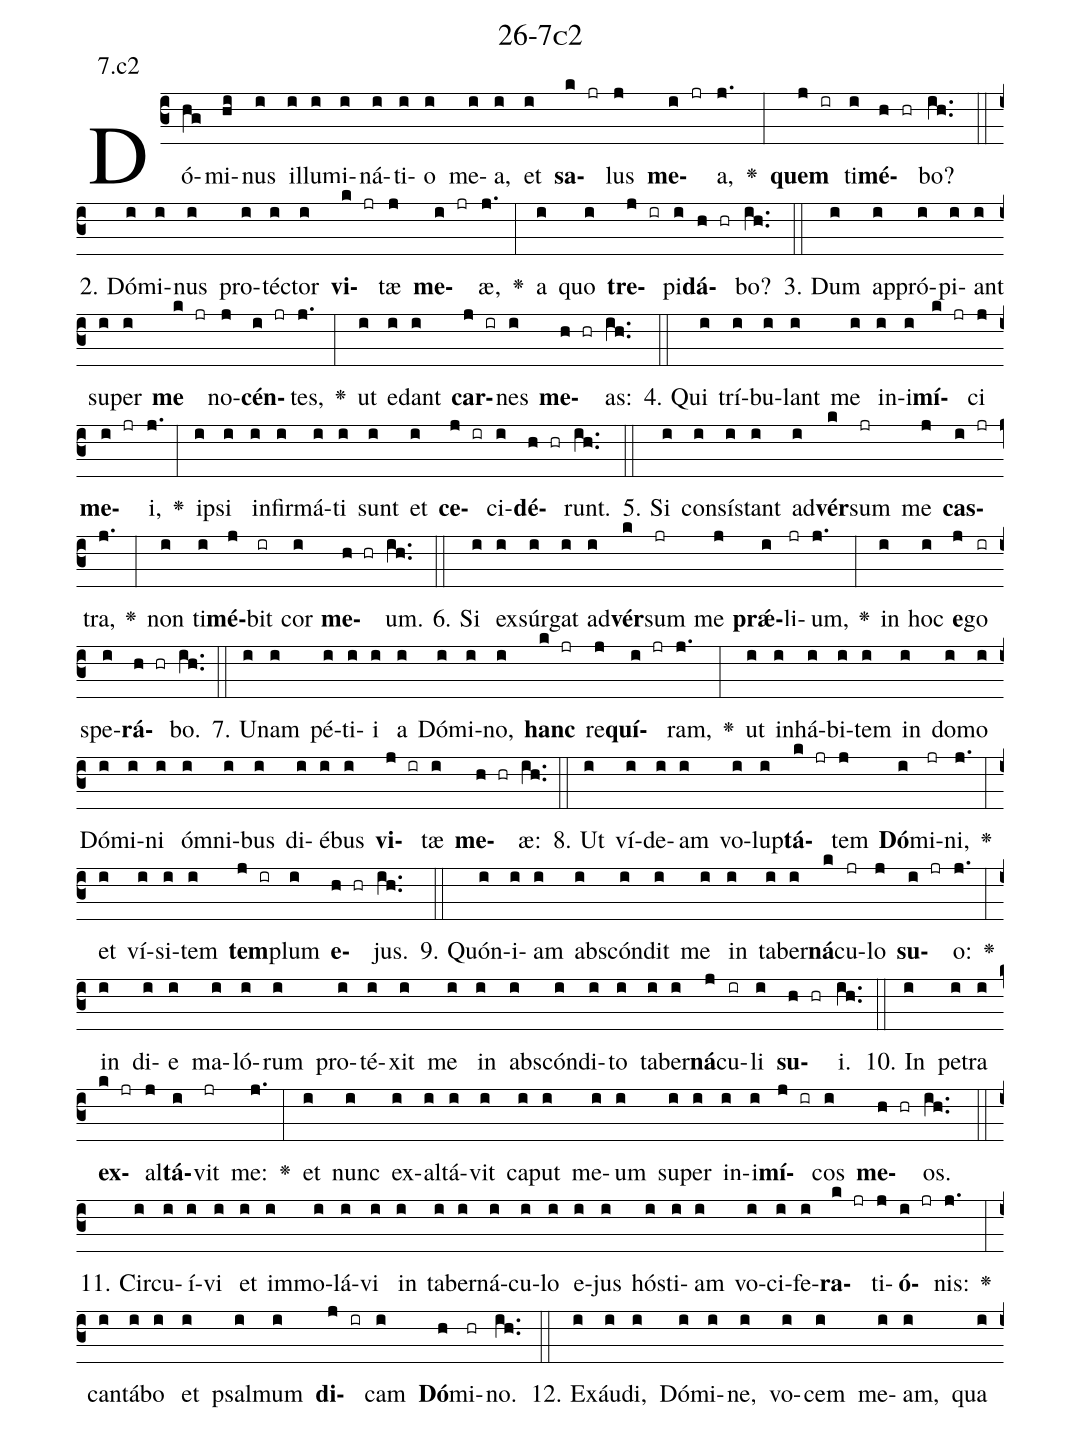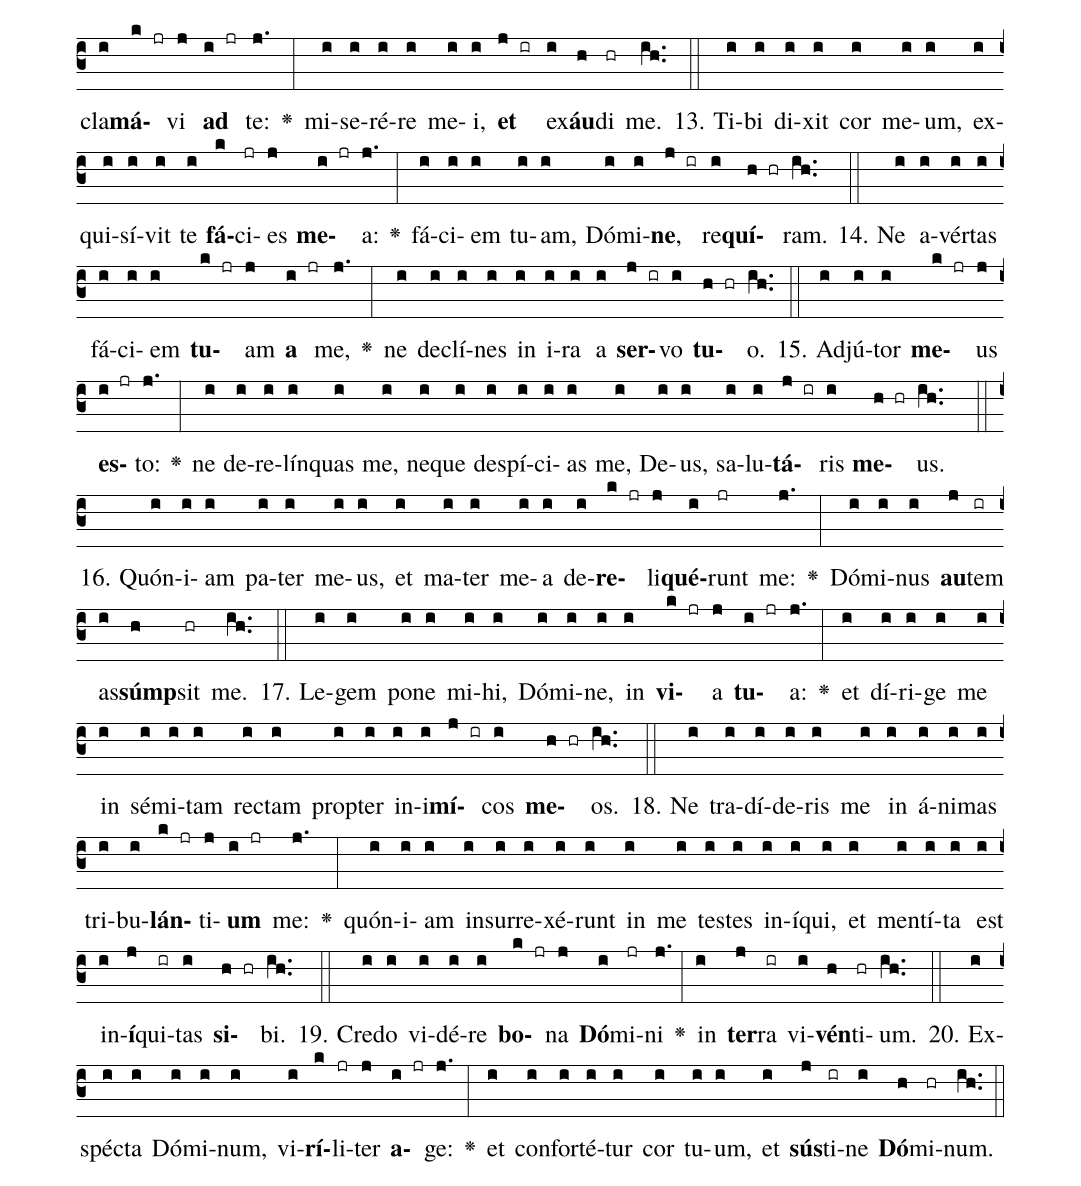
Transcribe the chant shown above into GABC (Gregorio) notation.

name: 26-7c2;
annotation: 7.c2;
%%
(c3)Dó(hg)mi(hi)nus(i) il(i)lu(i)mi(i)ná(i)ti(i)o(i) me(i)a,(i) et(i) <b>sa</b>(k jr)lus(j) <b>me</b>(i jr)a,(j.) <v>\greheightstar</v>(:) <b>quem</b>(j ir) ti(i)<b>mé</b>(h hr)bo?(ih..) (::)
2. Dó(i)mi(i)nus(i) pro(i)téc(i)tor(i) <b>vi</b>(k jr)tæ(j) <b>me</b>(i jr)æ,(j.) <v>\greheightstar</v>(:) a(i) quo(i) <b>tre</b>(j ir)pi(i)<b>dá</b>(h hr)bo?(ih..) (::)
3. Dum(i) ap(i)pró(i)pi(i)ant(i) su(i)per(i) <b>me</b>(k jr) no(j)<b>cén</b>(i jr)tes,(j.) <v>\greheightstar</v>(:) ut(i) e(i)dant(i) <b>car</b>(j ir)nes(i) <b>me</b>(h hr)as:(ih..) (::)
4. Qui(i) trí(i)bu(i)lant(i) me(i) in(i)i(i)<b>mí</b>(k jr)ci(j) <b>me</b>(i jr)i,(j.) <v>\greheightstar</v>(:) ip(i)si(i) in(i)fir(i)má(i)ti(i) sunt(i) et(i) <b>ce</b>(j ir)ci(i)<b>dé</b>(h hr)runt.(ih..) (::)
5. Si(i) con(i)sís(i)tant(i) ad(i)<b>vér</b>(k)sum(jr) me(j) <b>cas</b>(i jr)tra,(j.) <v>\greheightstar</v>(:) non(i) ti(i)<b>mé</b>(j)bit(ir) cor(i) <b>me</b>(h hr)um.(ih..) (::)
6. Si(i) ex(i)súr(i)gat(i) ad(i)<b>vér</b>(k)sum(jr) me(j) <b>prǽ</b>(i)li(jr)um,(j.) <v>\greheightstar</v>(:) in(i) hoc(i) <b>e</b>(j)go(ir) spe(i)<b>rá</b>(h hr)bo.(ih..) (::)
7. U(i)nam(i) pé(i)ti(i)i(i) a(i) Dó(i)mi(i)no,(i) <b>hanc</b>(k jr) re(j)<b>quí</b>(i jr)ram,(j.) <v>\greheightstar</v>(:) ut(i) in(i)há(i)bi(i)tem(i) in(i) do(i)mo(i) Dó(i)mi(i)ni(i) óm(i)ni(i)bus(i) di(i)é(i)bus(i) <b>vi</b>(j ir)tæ(i) <b>me</b>(h hr)æ:(ih..) (::)
8. Ut(i) ví(i)de(i)am(i) vo(i)lup(i)<b>tá</b>(k jr)tem(j) <b>Dó</b>(i)mi(jr)ni,(j.) <v>\greheightstar</v>(:) et(i) ví(i)si(i)tem(i) <b>tem</b>(j ir)plum(i) <b>e</b>(h hr)jus.(ih..) (::)
9. Quón(i)i(i)am(i) abs(i)cón(i)dit(i) me(i) in(i) ta(i)ber(i)<b>ná</b>(k)cu(jr)lo(j) <b>su</b>(i jr)o:(j.) <v>\greheightstar</v>(:) in(i) di(i)e(i) ma(i)ló(i)rum(i) pro(i)té(i)xit(i) me(i) in(i) abs(i)cón(i)di(i)to(i) ta(i)ber(i)<b>ná</b>(j)cu(ir)li(i) <b>su</b>(h hr)i.(ih..) (::)
10. In(i) pe(i)tra(i) <b>ex</b>(k jr)al(j)<b>tá</b>(i)vit(jr) me:(j.) <v>\greheightstar</v>(:) et(i) nunc(i) ex(i)al(i)tá(i)vit(i) ca(i)put(i) me(i)um(i) su(i)per(i) in(i)i(i)<b>mí</b>(j ir)cos(i) <b>me</b>(h hr)os.(ih..) (::)
11. Cir(i)cu(i)í(i)vi(i) et(i) im(i)mo(i)lá(i)vi(i) in(i) ta(i)ber(i)ná(i)cu(i)lo(i) e(i)jus(i) hós(i)ti(i)am(i) vo(i)ci(i)fe(i)<b>ra</b>(k jr)ti(j)<b>ó</b>(i jr)nis:(j.) <v>\greheightstar</v>(:) can(i)tá(i)bo(i) et(i) psal(i)mum(i) <b>di</b>(j ir)cam(i) <b>Dó</b>(h)mi(hr)no.(ih..) (::)
12. Ex(i)áu(i)di,(i) Dó(i)mi(i)ne,(i) vo(i)cem(i) me(i)am,(i) qua(i) cla(i)<b>má</b>(k jr)vi(j) <b>ad</b>(i jr) te:(j.) <v>\greheightstar</v>(:) mi(i)se(i)ré(i)re(i) me(i)i,(i) <b>et</b>(j ir) ex(i)<b>áu</b>(h)di(hr) me.(ih..) (::)
13. Ti(i)bi(i) di(i)xit(i) cor(i) me(i)um,(i) ex(i)qui(i)sí(i)vit(i) te(i) <b>fá</b>(k)ci(jr)es(j) <b>me</b>(i jr)a:(j.) <v>\greheightstar</v>(:) fá(i)ci(i)em(i) tu(i)am,(i) Dó(i)mi(i)<b>ne</b>,(j ir) re(i)<b>quí</b>(h hr)ram.(ih..) (::)
14. Ne(i) a(i)vér(i)tas(i) fá(i)ci(i)em(i) <b>tu</b>(k jr)am(j) <b>a</b>(i jr) me,(j.) <v>\greheightstar</v>(:) ne(i) de(i)clí(i)nes(i) in(i) i(i)ra(i) a(i) <b>ser</b>(j ir)vo(i) <b>tu</b>(h hr)o.(ih..) (::)
15. Ad(i)jú(i)tor(i) <b>me</b>(k jr)us(j) <b>es</b>(i jr)to:(j.) <v>\greheightstar</v>(:) ne(i) de(i)re(i)lín(i)quas(i) me,(i) ne(i)que(i) de(i)spí(i)ci(i)as(i) me,(i) De(i)us,(i) sa(i)lu(i)<b>tá</b>(j ir)ris(i) <b>me</b>(h hr)us.(ih..) (::)
16. Quón(i)i(i)am(i) pa(i)ter(i) me(i)us,(i) et(i) ma(i)ter(i) me(i)a(i) de(i)<b>re</b>(k jr)li(j)<b>qué</b>(i)runt(jr) me:(j.) <v>\greheightstar</v>(:) Dó(i)mi(i)nus(i) <b>au</b>(j)tem(ir) as(i)<b>súmp</b>(h)sit(hr) me.(ih..) (::)
17. Le(i)gem(i) po(i)ne(i) mi(i)hi,(i) Dó(i)mi(i)ne,(i) in(i) <b>vi</b>(k jr)a(j) <b>tu</b>(i jr)a:(j.) <v>\greheightstar</v>(:) et(i) dí(i)ri(i)ge(i) me(i) in(i) sé(i)mi(i)tam(i) rec(i)tam(i) prop(i)ter(i) in(i)i(i)<b>mí</b>(j ir)cos(i) <b>me</b>(h hr)os.(ih..) (::)
18. Ne(i) tra(i)dí(i)de(i)ris(i) me(i) in(i) á(i)ni(i)mas(i) tri(i)bu(i)<b>lán</b>(k jr)ti(j)<b>um</b>(i jr) me:(j.) <v>\greheightstar</v>(:) quón(i)i(i)am(i) in(i)sur(i)re(i)xé(i)runt(i) in(i) me(i) tes(i)tes(i) in(i)í(i)qui,(i) et(i) men(i)tí(i)ta(i) est(i) in(i)<b>í</b>(j)qui(ir)tas(i) <b>si</b>(h hr)bi.(ih..) (::)
19. Cre(i)do(i) vi(i)dé(i)re(i) <b>bo</b>(k jr)na(j) <b>Dó</b>(i)mi(jr)ni(j.) <v>\greheightstar</v>(:) in(i) <b>ter</b>(j)ra(ir) vi(i)<b>vén</b>(h)ti(hr)um.(ih..) (::)
20. Ex(i)spéc(i)ta(i) Dó(i)mi(i)num,(i) vi(i)<b>rí</b>(k)li(jr)ter(j) <b>a</b>(i jr)ge:(j.) <v>\greheightstar</v>(:) et(i) con(i)for(i)té(i)tur(i) cor(i) tu(i)um,(i) et(i) <b>sús</b>(j)ti(ir)ne(i) <b>Dó</b>(h)mi(hr)num.(ih..) (::)
